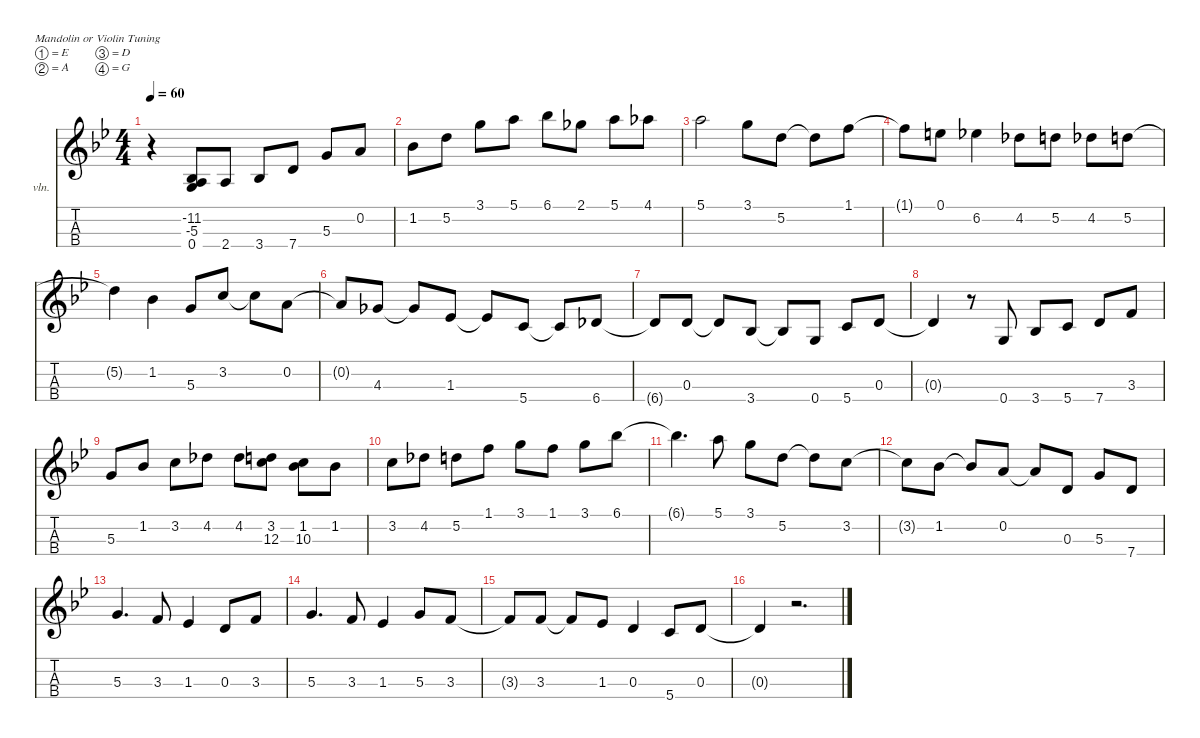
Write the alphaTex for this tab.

\hideDynamics
\bracketExtendMode nobrackets
\firstSystemTrackNameOrientation horizontal
\otherSystemsTrackNameOrientation horizontal
\track ("Violin" "vln.") {instrument violin}
\staff {score tabs}
\tuning (E5 A4 D4 G3)
\ts (4 4)
\tempo 60
\clef g2
\ks bb
r.4{dy mf} (0.4{acc forcenatural} -5.3{acc forcenatural} -11.2{acc b}).8 2.4{acc forcenatural}.8 3.4{acc b}.8 7.4{acc forcenatural}.8 5.3{acc forcenatural}.8 0.2{acc forcenatural}.8 |
1.2{acc b}.8 5.2{acc forcenatural}.8 3.1{acc forcenatural}.8 5.1{acc forcenatural}.8 6.1{acc b}.8 2.1{acc b}.8 5.1{acc forcenatural}.8 4.1{acc b}.8 |
5.1{acc forcenatural}.2 3.1{acc forcenatural}.8 5.2{acc forcenatural}.8 5.2{t acc forcenatural}.8 1.1{acc forcenatural}.8 |
1.1{t acc forcenatural}.8 0.1{acc forcenatural}.8 6.2{acc b}.4 4.2{acc b}.8 5.2{acc forcenatural}.8 4.2{acc b}.8 5.2{acc forcenatural}.8 |
5.2{t acc forcenatural}.4 1.2{acc b}.4 5.3{acc forcenatural}.8 3.2{acc forcenatural}.8 3.2{t acc forcenatural}.8 0.2{acc forcenatural}.8 |
0.2{t acc forcenatural}.8 4.3{acc b}.8 4.3{t acc b}.8 1.3{acc b}.8 1.3{t acc b}.8 5.4{acc forcenatural}.8 5.4{t acc forcenatural}.8 6.4{acc b}.8 |
6.4{t acc b}.8 0.3{acc forcenatural}.8 0.3{t acc forcenatural}.8 3.4{acc b}.8 3.4{t acc b}.8 0.4{acc forcenatural}.8 5.4{acc forcenatural}.8 0.3{acc forcenatural}.8 |
0.3{t acc forcenatural}.4 r.8 0.4{acc forcenatural}.8 3.4{acc b}.8 5.4{acc forcenatural}.8 7.4{acc forcenatural}.8 3.3{acc forcenatural}.8 |
5.3{acc forcenatural}.8 1.2{acc b}.8 3.2{acc forcenatural}.8 4.2{acc b}.8 4.2{acc b}.8 (3.2{acc forcenatural} 12.3{acc forcenatural}).8 (1.2{acc b} 10.3{acc forcenatural}).8 1.2{acc b}.8 |
3.2{acc forcenatural}.8 4.2{acc b}.8 5.2{acc forcenatural}.8 1.1{acc forcenatural}.8 3.1{acc forcenatural}.8 1.1{acc forcenatural}.8 3.1{acc forcenatural}.8 6.1{acc b}.8 |
6.1{t acc b}.4{d} 5.1{acc forcenatural}.8 3.1{acc forcenatural}.8 5.2{acc forcenatural}.8 5.2{t acc forcenatural}.8 3.2{acc forcenatural}.8 |
3.2{t acc forcenatural}.8 1.2{acc b}.8 1.2{t acc b}.8 0.2{acc forcenatural}.8 0.2{t acc forcenatural}.8 0.3{acc forcenatural}.8 5.3{acc forcenatural}.8 7.4{acc forcenatural}.8 |
5.3{acc forcenatural}.4{d} 3.3{acc forcenatural}.8 1.3{acc b}.4 0.3{acc forcenatural}.8 3.3{acc forcenatural}.8 |
5.3{acc forcenatural}.4{d} 3.3{acc forcenatural}.8 1.3{acc b}.4 5.3{acc forcenatural}.8 3.3{acc forcenatural}.8 |
3.3{t acc forcenatural}.8 3.3{acc forcenatural}.8 3.3{t acc forcenatural}.8 1.3{acc b}.8 0.3{acc forcenatural}.4 5.4{acc forcenatural}.8 0.3{acc forcenatural}.8 |
0.3{t acc forcenatural}.4 r.2{d}
